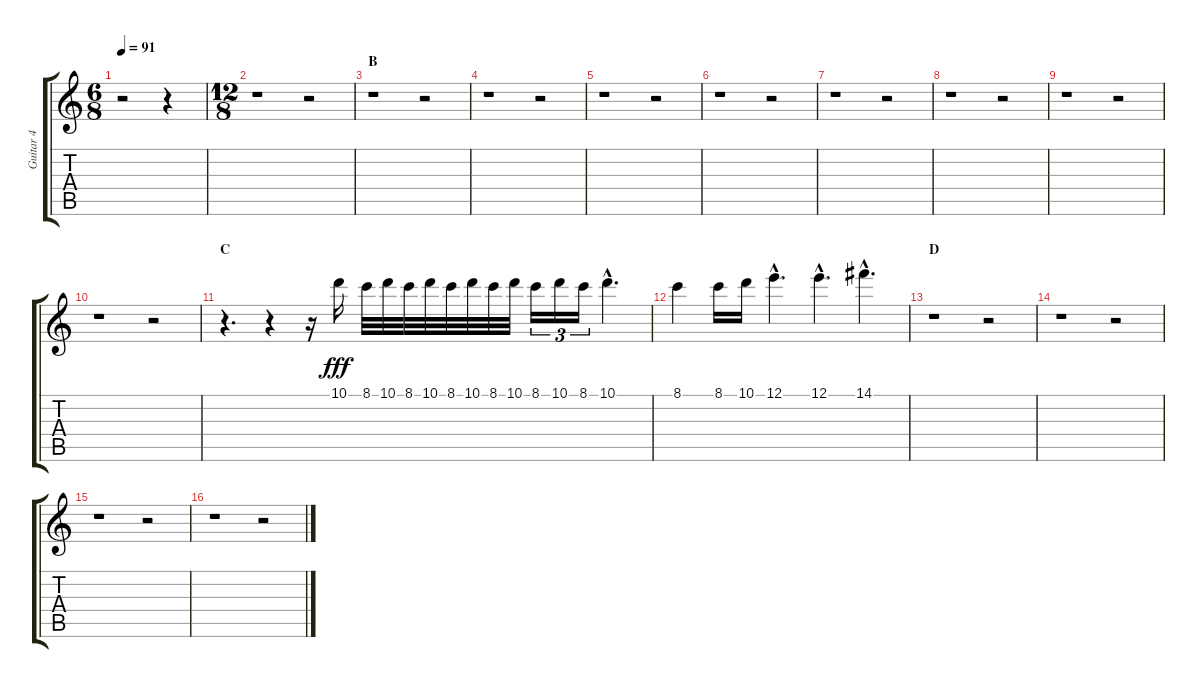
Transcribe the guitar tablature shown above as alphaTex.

\track ("Guitar 4" "Guitar 4") {instrument distortionguitar}
\staff {score tabs}
\tuning (E4 B3 G3 D3 A2 E2) {hide}
\ts (6 8)
\tempo 91
\clef g2
\ks c
r.2{dy fff} r.4 |
\ts (12 8)
r.1 r.2 |
\section ("" "B")
r.1 r.2 |
r.1 r.2 |
r.1 r.2 |
r.1 r.2 |
r.1 r.2 |
r.1 r.2 |
r.1 r.2 |
r.1 r.2 |
\section ("" "C")
r.4{d} r.4 r.16 10.1.16 8.1.32 10.1.32 8.1.32 10.1.32 8.1.32 10.1.32 8.1.32 10.1.32 8.1.16{tu (3 2)} 10.1.16{tu (3 2)} 8.1.16{tu (3 2)} 10.1{hac}.4{d} |
8.1.4 8.1.16 10.1.16 12.1{hac}.4{d} 12.1{hac}.4{d} 14.1{hac}.4{d} |
\section ("" "D")
r.1 r.2 |
r.1 r.2 |
r.1 r.2 |
r.1 r.2
